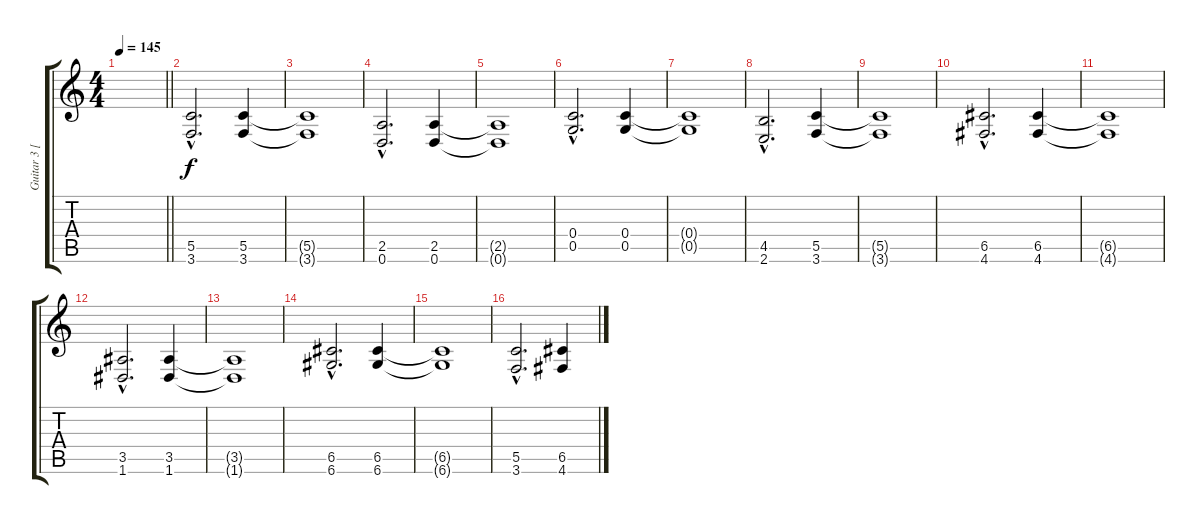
\track ("Guitar 3 [Rhythm]" "Guitar 3 [") {instrument overdrivenguitar}
\staff {score tabs}
\tuning (D4 A3 F3 C3 G2 D2) {hide}
\ts (4 4)
\tempo 145
\clef g2
\barLineRight lightlight
\ks c
|
(5.5{hac} 3.6{hac}).2{d} (5.5 3.6).4 |
(5.5{t} 3.6{t}).1 |
(2.5{hac} 0.6{hac}).2{d} (2.5 0.6).4 |
(2.5{t} 0.6{t}).1 |
(0.4{hac} 0.5{hac}).2{d} (0.4 0.5).4 |
(0.4{t} 0.5{t}).1 |
(4.5{hac} 2.6{hac}).2{d} (5.5 3.6).4 |
(5.5{t} 3.6{t}).1 |
(6.5{hac} 4.6{hac}).2{d} (6.5 4.6).4 |
(6.5{t} 4.6{t}).1 |
(3.5{hac} 1.6{hac}).2{d} (3.5 1.6).4 |
(3.5{t} 1.6{t}).1 |
(6.5{hac} 6.6{hac}).2{d} (6.5 6.6).4 |
(6.5{t} 6.6{t}).1 |
(5.5{hac} 3.6{hac}).2{d} (6.5 4.6).4
